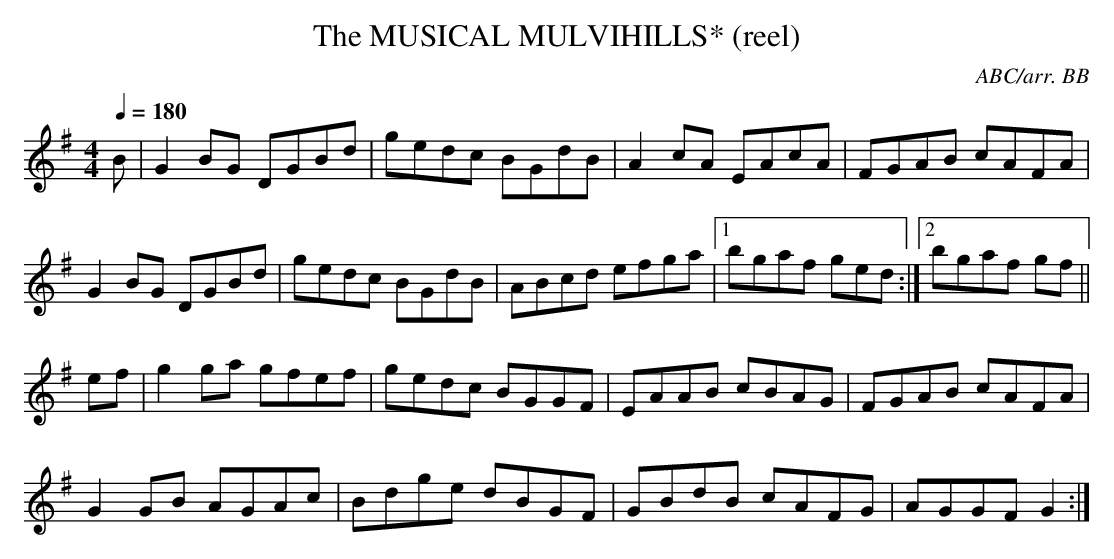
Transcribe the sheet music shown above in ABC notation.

X:1
T:MUSICAL MULVIHILLS* (reel), The
C:ABC/arr. BB
New York area musical family of a past generation.
M:4/4
Q:1/4=180
K:G
B|G2BG DGBd|gedc BGdB|A2cA EAcA|FGAB cAFA|
G2BG DGBd|gedc BGdB|ABcd efga|1 bgaf ged:|\
[2 bgaf gf||
ef|g2ga gfef|gedc BGGF|EAAB cBAG|FGAB cAFA|
G2GB AGAc|Bdge dBGF|GBdB cAFG|AGGF G2:|
